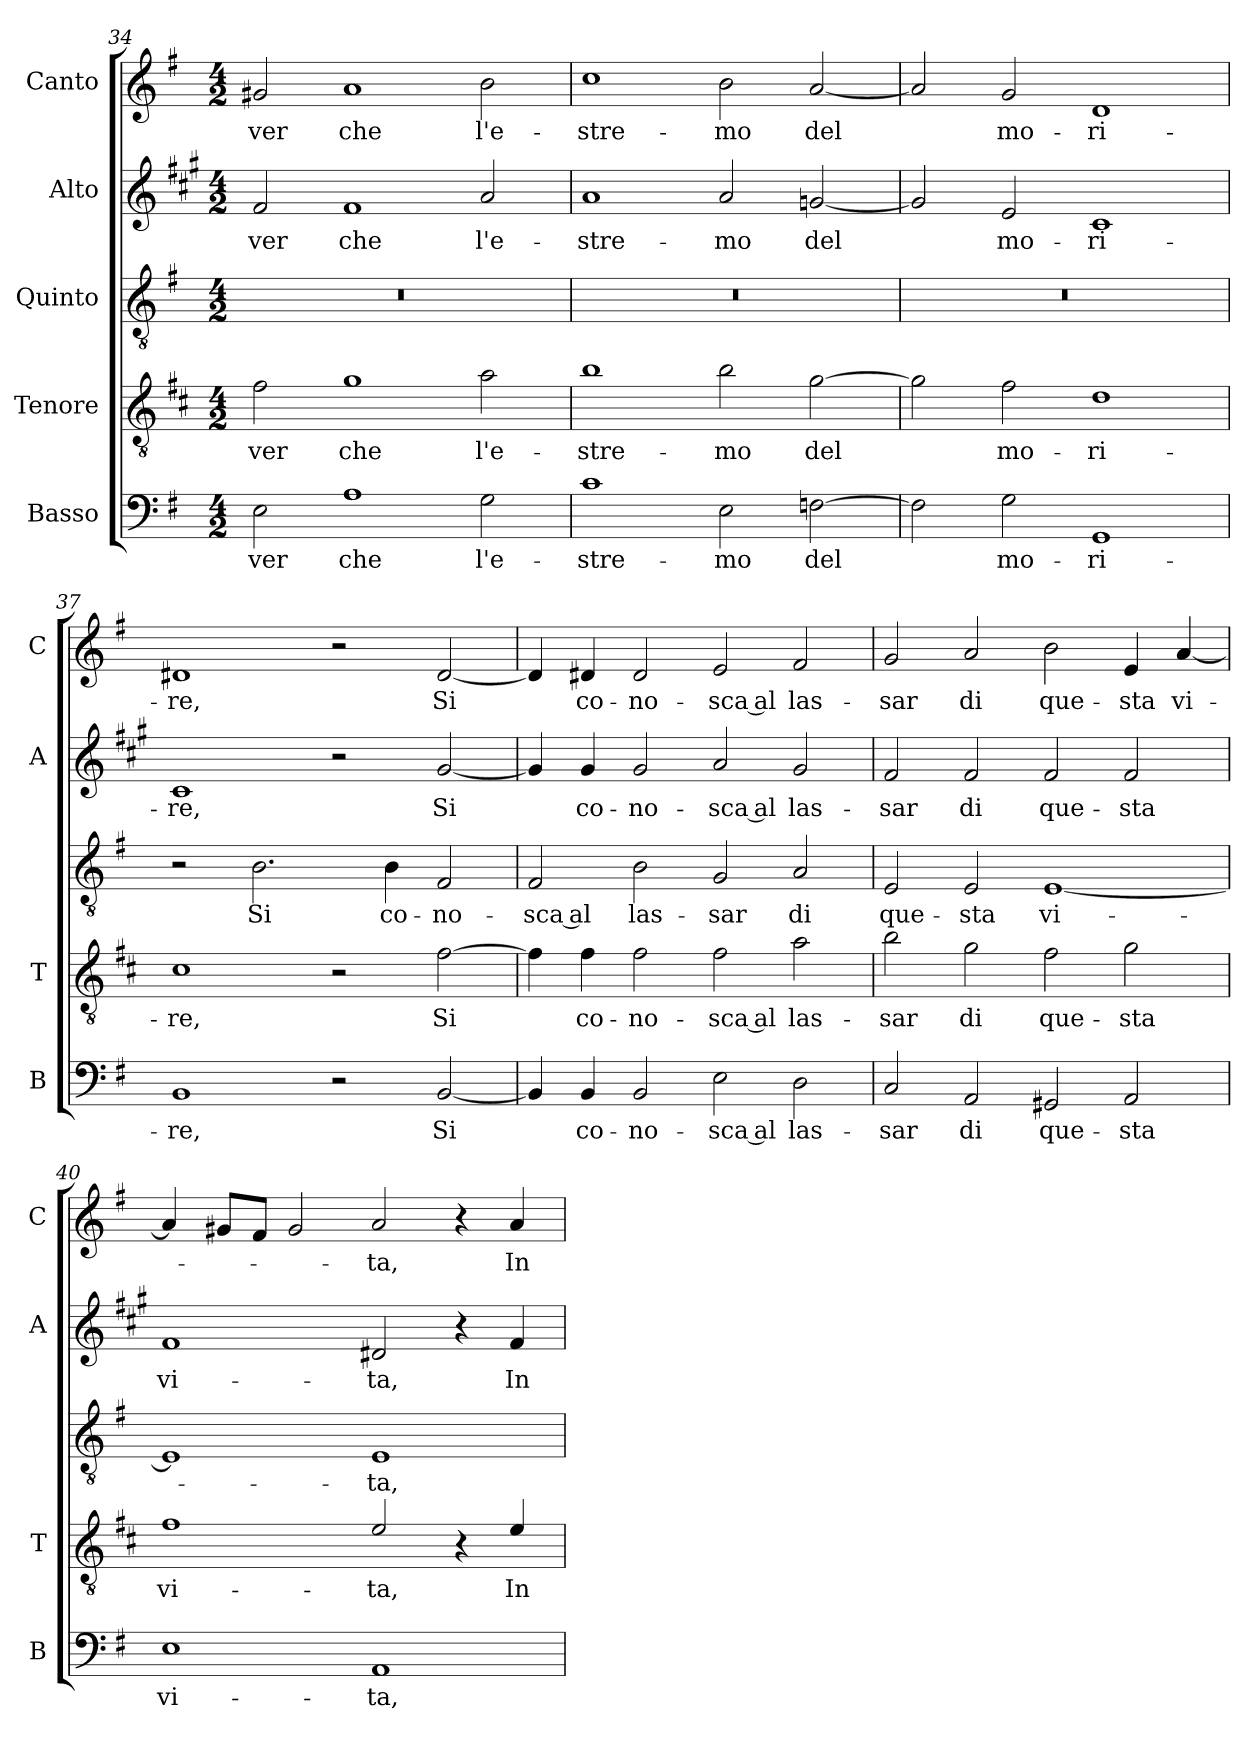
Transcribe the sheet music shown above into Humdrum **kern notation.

**kern	**text	**kern	**text	**kern	**text	**kern	**text	**kern	**text
*part5	*part5	*part4	*part4	*part3	*part3	*part2	*part2	*part1	*part1
*staff5	*staff5	*staff4	*staff4	*staff3	*staff3	*staff2	*staff2	*staff1	*staff1
*I"Basso	*	*I"Tenore	*	*I"Quinto	*	*I"Alto	*	*I"Canto	*
*I'B	*	*I'T	*	*	*	*I'A	*	*I'C	*
!!LO:LB:g=z
*clefF4	*	*clefGv2	*	*clefGv2	*	*clefG2	*	*clefG2	*
*	*	*ITrd4c7	*	*	*	*ITrd1c2	*	*	*
*k[f#]	*	*k[f#]	*	*k[f#]	*	*k[f#]	*	*k[f#]	*
*G:	*	*G:	*	*G:	*	*G:	*	*G:	*
*M4/2	*	*M4/2	*	*M4/2	*	*M4/2	*	*M4/2	*
=34	=34	=34	=34	=34	=34	=34	=34	=34	=34
!	!LO:LY:b	!	!LO:LY:b	!	!	!	!LO:LY:b	!	!LO:LY:b
2E\	ver	2B\	ver	0r	.	2e/	ver	2g#X/	ver
!	!LO:LY:b	!	!LO:LY:b	!	!	!	!LO:LY:b	!	!LO:LY:b
1A	che	1c	che	.	.	1e	che	1a	che
!	!LO:LY:b	!	!LO:LY:b	!	!	!	!LO:LY:b	!	!LO:LY:b
2G\	l'e-	2d\	l'e-	.	.	2g/	l'e-	2b\	l'e-
=35	=35	=35	=35	=35	=35	=35	=35	=35	=35
!	!LO:LY:b	!	!LO:LY:b	!	!	!	!LO:LY:b	!	!LO:LY:b
1c	-stre-	1e	-stre-	0r	.	1g	-stre-	1cc	-stre-
!	!LO:LY:b	!	!LO:LY:b	!	!	!	!LO:LY:b	!	!LO:LY:b
2E\	-mo	2e\	-mo	.	.	2g/	-mo	2b\	-mo
!	!LO:LY:b	!	!LO:LY:b	!	!	!	!LO:LY:b	!	!LO:LY:b
[2Fn\	del	[2c\	del	.	.	[2fn/	del	[2a/	del
=36	=36	=36	=36	=36	=36	=36	=36	=36	=36
2F\]	.	2c\]	.	0r	.	2f/]	.	2a/]	.
!	!LO:LY:b	!	!LO:LY:b	!	!	!	!LO:LY:b	!	!LO:LY:b
2G\	mo-	2B\	mo-	.	.	2d/	mo-	2g/	mo-
!	!LO:LY:b	!	!LO:LY:b	!	!	!	!LO:LY:b	!	!LO:LY:b
1GG	-ri-	1G	-ri-	.	.	1B	-ri-	1d	-ri-
=37	=37	=37	=37	=37	=37	=37	=37	=37	=37
!	!LO:LY:b	!	!LO:LY:b	!	!	!	!LO:LY:b	!	!LO:LY:b
1BB	-re,	1F#	-re,	2r	.	1B	-re,	1d#X	-re,
!	!	!	!	!	!LO:LY:b	!	!	!	!
.	.	.	.	2.B\	Si	.	.	.	.
2r	.	2r	.	.	.	2r	.	2r	.
!	!	!	!	!	!LO:LY:b	!	!	!	!
.	.	.	.	4B\	co-	.	.	.	.
!	!LO:LY:b	!	!LO:LY:b	!	!LO:LY:b	!	!LO:LY:b	!	!LO:LY:b
[2BB/	Si	[2B\	Si	2F#/	-no-	[2f#/	Si	[2d#/	Si
=38	=38	=38	=38	=38	=38	=38	=38	=38	=38
!	!	!	!	!	!LO:LY:b	!	!	!	!
4BB/]	.	4B\]	.	2F#/	-sca al	4f#/]	.	4d#/]	.
!	!LO:LY:b	!	!LO:LY:b	!	!	!	!LO:LY:b	!	!LO:LY:b
4BB/	co-	4B\	co-	.	.	4f#/	co-	4d#X/	co-
!	!LO:LY:b	!	!LO:LY:b	!	!LO:LY:b	!	!LO:LY:b	!	!LO:LY:b
2BB/	-no-	2B\	-no-	2B\	las-	2f#/	-no-	2d#/	-no-
!	!LO:LY:b	!	!LO:LY:b	!	!LO:LY:b	!	!LO:LY:b	!	!LO:LY:b
2E\	-sca al	2B\	-sca al	2G/	-sar	2g/	-sca al	2e/	-sca al
!	!LO:LY:b	!	!LO:LY:b	!	!LO:LY:b	!	!LO:LY:b	!	!LO:LY:b
2D\	las-	2d\	las-	2A/	di	2f#/	las-	2f#/	las-
!!LO:PB:g=z
=39	=39	=39	=39	=39	=39	=39	=39	=39	=39
!	!LO:LY:b	!	!LO:LY:b	!	!LO:LY:b	!	!LO:LY:b	!	!LO:LY:b
2C/	-sar	2e\	-sar	2E/	que-	2e/	-sar	2g/	-sar
!	!LO:LY:b	!	!LO:LY:b	!	!LO:LY:b	!	!LO:LY:b	!	!LO:LY:b
2AA/	di	2c\	di	2E/	-sta	2e/	di	2a/	di
!	!LO:LY:b	!	!LO:LY:b	!	!LO:LY:b	!	!LO:LY:b	!	!LO:LY:b
2GG#X/	que-	2B\	que-	[1E	vi-	2e/	que-	2b\	que-
!	!LO:LY:b	!	!LO:LY:b	!	!	!	!LO:LY:b	!	!LO:LY:b
2AA/	-sta	2c\	-sta	.	.	2e/	-sta	4e/	-sta
!	!	!	!	!	!	!	!	!	!LO:LY:b
.	.	.	.	.	.	.	.	[4a/	vi-
=40	=40	=40	=40	=40	=40	=40	=40	=40	=40
!	!LO:LY:b	!	!LO:LY:b	!	!	!	!LO:LY:b	!	!
1E	vi-	1B	vi-	1E]	.	1e	vi-	4a/]	.
.	.	.	.	.	.	.	.	8g#X/L	.
.	.	.	.	.	.	.	.	8f#/J	.
.	.	.	.	.	.	.	.	2g#/	.
!	!LO:LY:b	!	!LO:LY:b	!	!LO:LY:b	!	!LO:LY:b	!	!LO:LY:b
1AA	-ta,	2A/	-ta,	1E	-ta,	2c#X/	-ta,	2a/	-ta,
.	.	4r	.	.	.	4r	.	4r	.
!	!	!	!LO:LY:b	!	!	!	!LO:LY:b	!	!LO:LY:b
.	.	4A/	In	.	.	4e/	In	4a/	In
=	=	=	=	=	=	=	=	=	=
*-	*-	*-	*-	*-	*-	*-	*-	*-	*-
